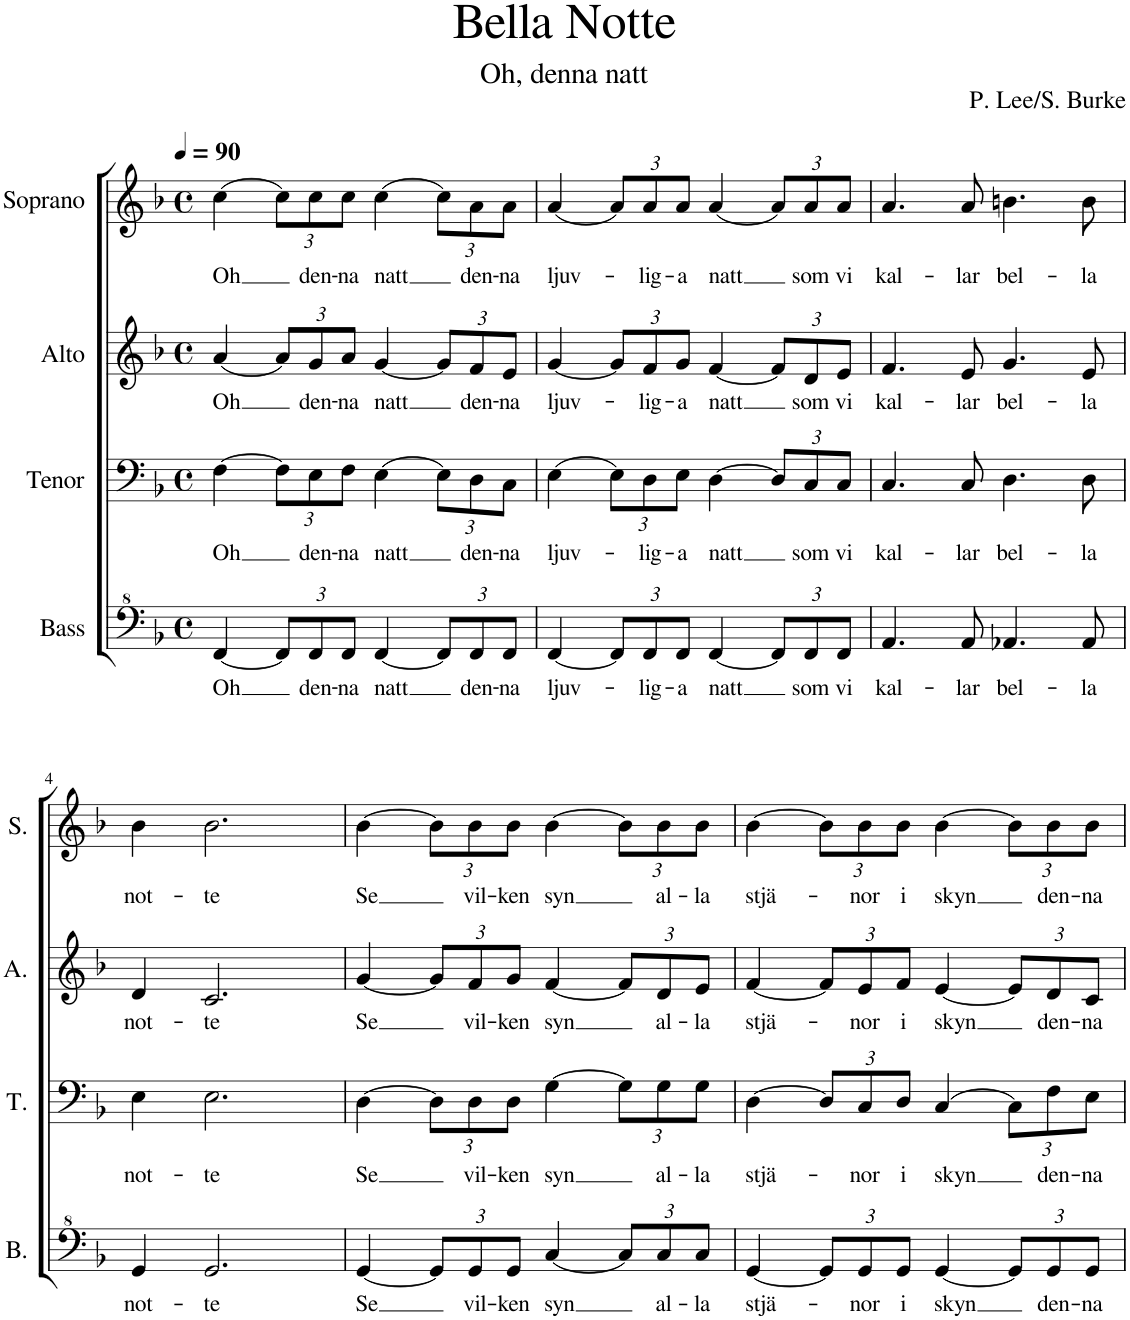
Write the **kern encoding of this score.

**kern	**text	**kern	**text	**kern	**text	**kern	**text
*part4	*part4	*part3	*part3	*part2	*part2	*part1	*part1
*staff4	*staff4	*staff3	*staff3	*staff2	*staff2	*staff1	*staff1
*I"Bass	*	*I"Tenor	*	*I"Alto	*	*I"Soprano	*
*I'B.	*	*I'T.	*	*I'A.	*	*I'S.	*
*clefF^4	*	*clefF4	*	*clefG2	*	*clefG2	*
*k[b-]	*	*k[b-]	*	*k[b-]	*	*k[b-]	*
*M4/4	*	*M4/4	*	*M4/4	*	*M4/4	*
*met(c)	*	*met(c)	*	*met(c)	*	*met(c)	*
*MM90	*	*MM90	*	*MM90	*	*MM90	*
=1	=1	=1	=1	=1	=1	=1	=1
!	!LO:LY:b	!	!LO:LY:b	!	!LO:LY:b	!	!LO:LY:b
[4F/	Oh	[4F\	Oh	[4a/	Oh	[4cc\	Oh
*Xbrackettup	*	*Xbrackettup	*	*Xbrackettup	*	*Xbrackettup	*
12F/L]	.	12F\L]	.	12a/L]	.	12cc\L]	.
!	!LO:LY:b	!	!LO:LY:b	!	!LO:LY:b	!	!LO:LY:b
12F/	den-	12E\	den-	12g/	den-	12cc\	den-
!	!LO:LY:b	!	!LO:LY:b	!	!LO:LY:b	!	!LO:LY:b
12F/J	-na	12F\J	-na	12a/J	-na	12cc\J	-na
!	!LO:LY:b	!	!LO:LY:b	!	!LO:LY:b	!	!LO:LY:b
[4F/	natt	[4E\	natt	[4g/	natt	[4cc\	natt
12F/L]	.	12E\L]	.	12g/L]	.	12cc\L]	.
!	!LO:LY:b	!	!LO:LY:b	!	!LO:LY:b	!	!LO:LY:b
12F/	den-	12D\	den-	12f/	den-	12a\	den-
!	!LO:LY:b	!	!LO:LY:b	!	!LO:LY:b	!	!LO:LY:b
12F/J	-na	12C\J	-na	12e/J	-na	12a\J	-na
=2	=2	=2	=2	=2	=2	=2	=2
!	!LO:LY:b	!	!LO:LY:b	!	!LO:LY:b	!	!LO:LY:b
[4F/	ljuv-	[4E\	ljuv-	[4g/	ljuv-	[4a/	ljuv-
12F/L]	.	12E\L]	.	12g/L]	.	12a/L]	.
!	!LO:LY:b	!	!LO:LY:b	!	!LO:LY:b	!	!LO:LY:b
12F/	-lig-	12D\	-lig-	12f/	-lig-	12a/	-lig-
!	!LO:LY:b	!	!LO:LY:b	!	!LO:LY:b	!	!LO:LY:b
12F/J	-a	12E\J	-a	12g/J	-a	12a/J	-a
!	!LO:LY:b	!	!LO:LY:b	!	!LO:LY:b	!	!LO:LY:b
[4F/	natt	[4D\	natt	[4f/	natt	[4a/	natt
12F/L]	.	12D/L]	.	12f/L]	.	12a/L]	.
!	!LO:LY:b	!	!LO:LY:b	!	!LO:LY:b	!	!LO:LY:b
12F/	som	12C/	som	12d/	som	12a/	som
!	!LO:LY:b	!	!LO:LY:b	!	!LO:LY:b	!	!LO:LY:b
12F/J	vi	12C/J	vi	12e/J	vi	12a/J	vi
=3	=3	=3	=3	=3	=3	=3	=3
!	!LO:LY:b	!	!LO:LY:b	!	!LO:LY:b	!	!LO:LY:b
4.A/	kal-	4.C/	kal-	4.f/	kal-	4.a/	kal-
!	!LO:LY:b	!	!LO:LY:b	!	!LO:LY:b	!	!LO:LY:b
8A/	-lar	8C/	-lar	8e/	-lar	8a/	-lar
!	!LO:LY:b	!	!LO:LY:b	!	!LO:LY:b	!	!LO:LY:b
4.A-X/	bel-	4.D\	bel-	4.g/	bel-	4.bn\	bel-
!	!LO:LY:b	!	!LO:LY:b	!	!LO:LY:b	!	!LO:LY:b
8A-/	-la	8D\	-la	8e/	-la	8b\	-la
!!LO:LB:g=z
=4	=4	=4	=4	=4	=4	=4	=4
!	!LO:LY:b	!	!LO:LY:b	!	!LO:LY:b	!	!LO:LY:b
4G/	not-	4E\	not-	4d/	not-	4b-\	not-
!	!LO:LY:b	!	!LO:LY:b	!	!LO:LY:b	!	!LO:LY:b
2.G/	-te	2.E\	-te	2.c/	-te	2.b-\	-te
=5	=5	=5	=5	=5	=5	=5	=5
!	!LO:LY:b	!	!LO:LY:b	!	!LO:LY:b	!	!LO:LY:b
[4G/	Se	[4D\	Se	[4g/	Se	[4b-\	Se
12G/L]	.	12D\L]	.	12g/L]	.	12b-\L]	.
!	!LO:LY:b	!	!LO:LY:b	!	!LO:LY:b	!	!LO:LY:b
12G/	vil-	12D\	vil-	12f/	vil-	12b-\	vil-
!	!LO:LY:b	!	!LO:LY:b	!	!LO:LY:b	!	!LO:LY:b
12G/J	-ken	12D\J	-ken	12g/J	-ken	12b-\J	-ken
!	!LO:LY:b	!	!LO:LY:b	!	!LO:LY:b	!	!LO:LY:b
[4c/	syn	[4G\	syn	[4f/	syn	[4b-\	syn
12c/L]	.	12G\L]	.	12f/L]	.	12b-\L]	.
!	!LO:LY:b	!	!LO:LY:b	!	!LO:LY:b	!	!LO:LY:b
12c/	al-	12G\	al-	12d/	al-	12b-\	al-
!	!LO:LY:b	!	!LO:LY:b	!	!LO:LY:b	!	!LO:LY:b
12c/J	-la	12G\J	-la	12e/J	-la	12b-\J	-la
=6	=6	=6	=6	=6	=6	=6	=6
!	!LO:LY:b	!	!LO:LY:b	!	!LO:LY:b	!	!LO:LY:b
[4G/	stjä-	[4D\	stjä-	[4f/	stjä-	[4b-\	stjä-
12G/L]	.	12D/L]	.	12f/L]	.	12b-\L]	.
!	!LO:LY:b	!	!LO:LY:b	!	!LO:LY:b	!	!LO:LY:b
12G/	-nor	12C/	-nor	12e/	-nor	12b-\	-nor
!	!LO:LY:b	!	!LO:LY:b	!	!LO:LY:b	!	!LO:LY:b
12G/J	i	12D/J	i	12f/J	i	12b-\J	i
!	!LO:LY:b	!	!LO:LY:b	!	!LO:LY:b	!	!LO:LY:b
[4G/	skyn	[4C/	skyn	[4e/	skyn	[4b-\	skyn
12G/L]	.	12C\L]	.	12e/L]	.	12b-\L]	.
!	!LO:LY:b	!	!LO:LY:b	!	!LO:LY:b	!	!LO:LY:b
12G/	den-	12F\	den-	12d/	den-	12b-\	den-
!	!LO:LY:b	!	!LO:LY:b	!	!LO:LY:b	!	!LO:LY:b
12G/J	-na	12E\J	-na	12c/J	-na	12b-\J	-na
=	=	=	=	=	=	=	=
*-	*-	*-	*-	*-	*-	*-	*-
